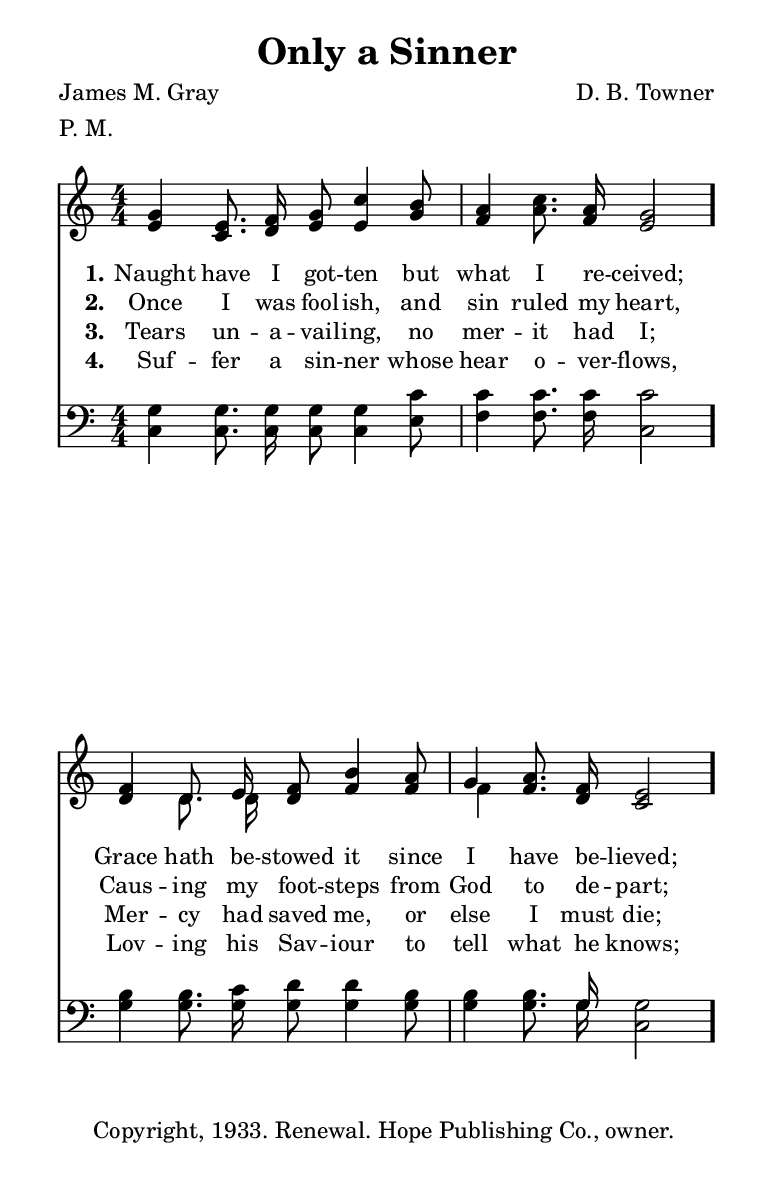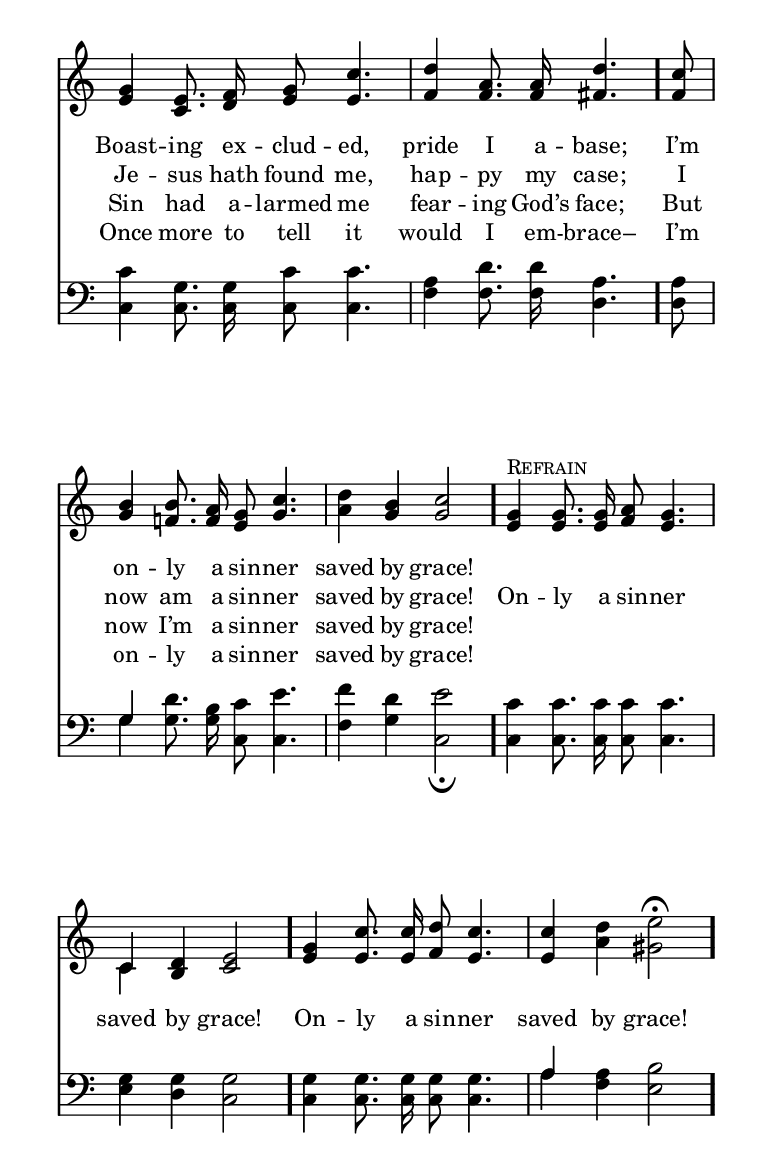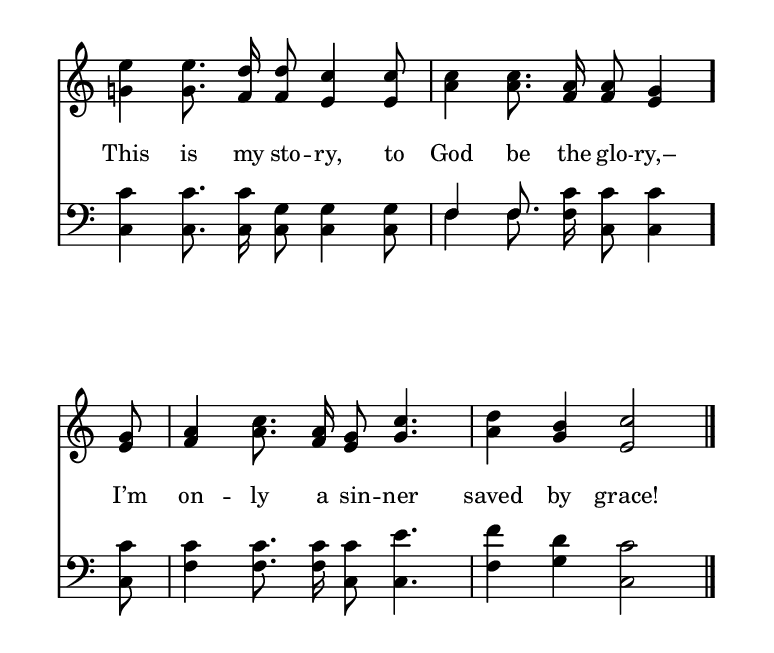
\include "common/global.ily"
\paper {
  \include "common/paper.ily"
}

\header{
  hymnnumber = "112"
  title = "Only a Sinner"
  tunename = ""
  meter = "P. M."
  poet = "James M. Gray"
  composer = "D. B. Towner" % Daniel B. Towner
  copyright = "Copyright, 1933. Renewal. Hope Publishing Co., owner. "
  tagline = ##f
}

% for fermata in MIDI
ta = { \tempo 4=80 }
tb = { \tempo 4=40 }

patternAA = { c4 c8. c16 c8 c4 c8 | c4 c8. c16 c2 }
patternAB = { c4 c8. c16 c8 c4 c8 | c4 c8. c16 c8 c4 }

patternBA = { c4 c8. c16 c8 c4. | c4 c8. c16 c4. }

patternCA = { c8 | c4 c8. c16 c8 c4. | c4 c4 c2 }

patternDA = { c4 c8. c16 c8 c4. | c4 c4 c2 }

global = {
  \include "common/overrides.ily"
  \override Staff.TimeSignature.style = #'numbered
  \time 4/4
  \override Score.MetronomeMark.transparent = ##t % hide all fermata changes too
  \ta
  \key c \major
  %\partial 4
  \autoBeamOff
}

notesSoprano = {
\global
\relative c'' {

  \changePitch \patternAA { g e f g c b | a c a g }
  \changePitch \patternAA { f d e f b a | g a f e }
  \changePitch \patternBA { g e f g c | d a a d }
  \changePitch \patternCA { c | b b a g c | d b c }

  << s^\markup { \small \caps "Refrain" }
  \changePitch \patternDA { g g g a g | c, d e } >>
  \changePitch \patternDA { g c c d c | c d \tb e \fermata \ta }
  \changePitch \patternAB { e e d d c c | c c a a g }
  \changePitch \patternCA { g | a c a g c | d b c }

  \bar "|."

}
}

notesAlto = {
\global
\relative e' {

  \changePitch \patternAA { e c d e e g | f a f e }
  \changePitch \patternAA { d d d d f f | f f d c }
  \changePitch \patternBA { e c d e e | f f f fis }
  \changePitch \patternCA { fis | g f! f e g | a g g }

  \changePitch \patternDA { e e e f e | c b c }
  \changePitch \patternDA { e e e f e | e a gis }
  \changePitch \patternAB { g! g f f e e | a a f f e }
  \changePitch \patternCA { e | f a f e g | a g e }

}
}

notesTenor = {
\global
\relative a {

  \changePitch \patternAA { g g g g g c | c c c c }
  \changePitch \patternAA { b b c d d b | b b g g }
  \changePitch \patternBA { c g g c c | a d d a }
  \changePitch \patternCA { a | g d' b c e | f d e }

  \changePitch \patternDA { c c c c c | g g g }
  \changePitch \patternDA { g g g g g | a a b }
  \changePitch \patternAB { c c c g g g | f f c' c c }
  \changePitch \patternCA { c | c c c c e | f d c }

}
}

notesBass = {
\global
\relative f {

  \changePitch \patternAA { c c c c c e | f f f c }
  \changePitch \patternAA { g' g g g g g | g g g c, }
  \changePitch \patternBA { c c c c c | f f f d }
  \changePitch \patternCA { d | g g g c, c | f g c,_\fermata }

  \changePitch \patternDA { c c c c c | e d c }
  \changePitch \patternDA { c c c c c | a' f e }
  \changePitch \patternAB { c c c c c c | f f f c c }
  \changePitch \patternCA { c | f f f c c | f g c, }

}
}

Refrain = \lyricmode {

On -- ly a sin -- ner saved by grace! \bar "."
On -- ly a sin -- ner saved by grace! \bar "."
This is my sto -- ry, to God be the glo -- ry,– \bar "."
I’m on -- ly a sin -- ner saved by grace! \bar "."

}

wordsA = \lyricmode {
\set stanza = "1."

Naught have I got -- ten but what I re -- ceived; \bar "."
Grace hath be -- stowed it since I have be -- lieved; \bar "."
Boast -- ing ex -- clud -- ed, pride I a -- base; \bar "."
I’m on -- ly a sin -- ner saved by grace! \bar "."

}

wordsB = \lyricmode {
\set stanza = "2."

Once I was fool -- ish, and sin ruled my heart,
Caus -- ing my foot -- steps from God to de -- part;
Je -- sus hath found me, hap -- py my case;
I now am a sin -- ner saved by grace!

\Refrain

}

wordsC = \lyricmode {
\set stanza = "3."

Tears un -- a -- vail -- ing, no mer -- it had I;
Mer -- cy had saved me, or else I must die;
Sin had a -- larmed me fear -- ing God’s face;
But now I’m a sin -- ner saved by grace!

}

wordsD = \lyricmode {
\set stanza = "4."

Suf -- fer a sin -- ner whose hear o -- ver -- flows,
Lov -- ing his Sav -- iour to tell what he knows;
Once more to tell it would I em -- brace–
I’m on -- ly a sin -- ner saved by grace!

}

\score {
  \context ChoirStaff <<
    \context Staff = upper <<
      \set Staff.autoBeaming = ##f
      \set ChoirStaff.systemStartDelimiter = #'SystemStartBar
      \set ChoirStaff.printPartCombineTexts = ##f
      \partcombine #'(2 . 9) \notesSoprano \notesAlto
      \context NullVoice = sopranos { \voiceOne << \notesSoprano >> }
      \context NullVoice = altos { \voiceTwo << \notesAlto >> }
      \context Lyrics = one   \lyricsto sopranos \wordsA
      \context Lyrics = two   \lyricsto sopranos \wordsB
      \context Lyrics = three \lyricsto sopranos \wordsC
      \context Lyrics = four  \lyricsto sopranos \wordsD
    >>
    \context Staff = men <<
      \set Staff.autoBeaming = ##f
      \clef bass
      \set ChoirStaff.printPartCombineTexts = ##f
      \partcombine #'(2 . 9) \notesTenor \notesBass
      \context NullVoice = tenors { \voiceOne << \notesTenor >> }
      \context NullVoice = basses { \voiceTwo << \notesBass >> }
    >>
  >>
  \layout {
    \context { \Voice \remove "Forbid_line_break_engraver" }
    \include "common/layout.ily"
  }
  \midi{
    \include "common/midi.ily"
  }
}

\version "2.19.49"  % necessary for upgrading to future LilyPond versions.

% vi:set et ts=2 sw=2 ai nocindent syntax=lilypond:
